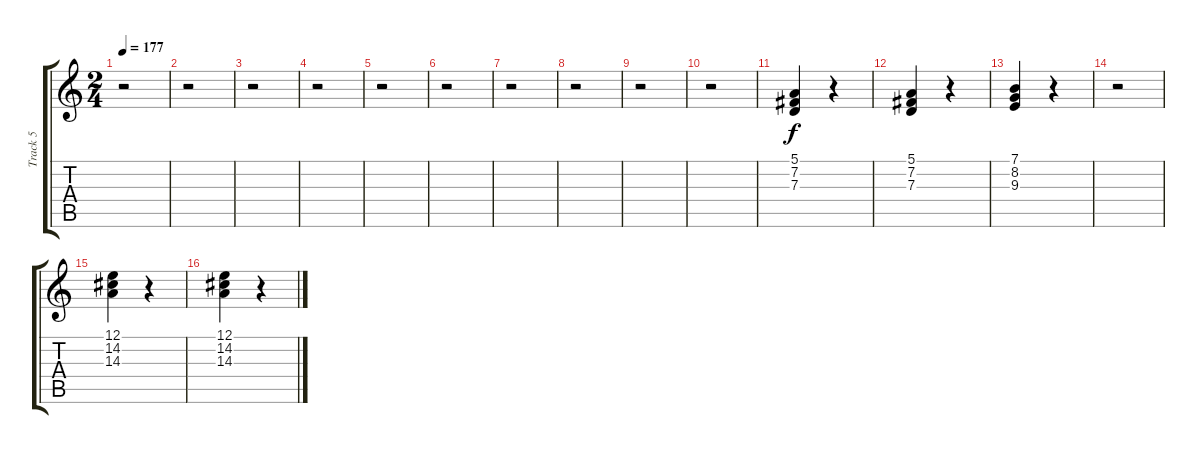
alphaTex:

\track ("Track 5" "Track 5") {instrument trombone}
\staff {score tabs}
\tuning (E4 B3 G3 D3 A2 E2) {hide}
\ts (2 4)
\tempo 177
\clef g2
\ks c
r.2{dy f} |
r.2 |
r.2 |
r.2 |
r.2 |
r.2 |
r.2 |
r.2 |
r.2 |
r.2 |
(5.1 7.2 7.3).4 r.4 |
(5.1 7.2 7.3).4 r.4 |
(7.1 8.2 9.3).4 r.4 |
r.2 |
(12.1 14.2 14.3).4 r.4 |
(12.1 14.2 14.3).4 r.4
